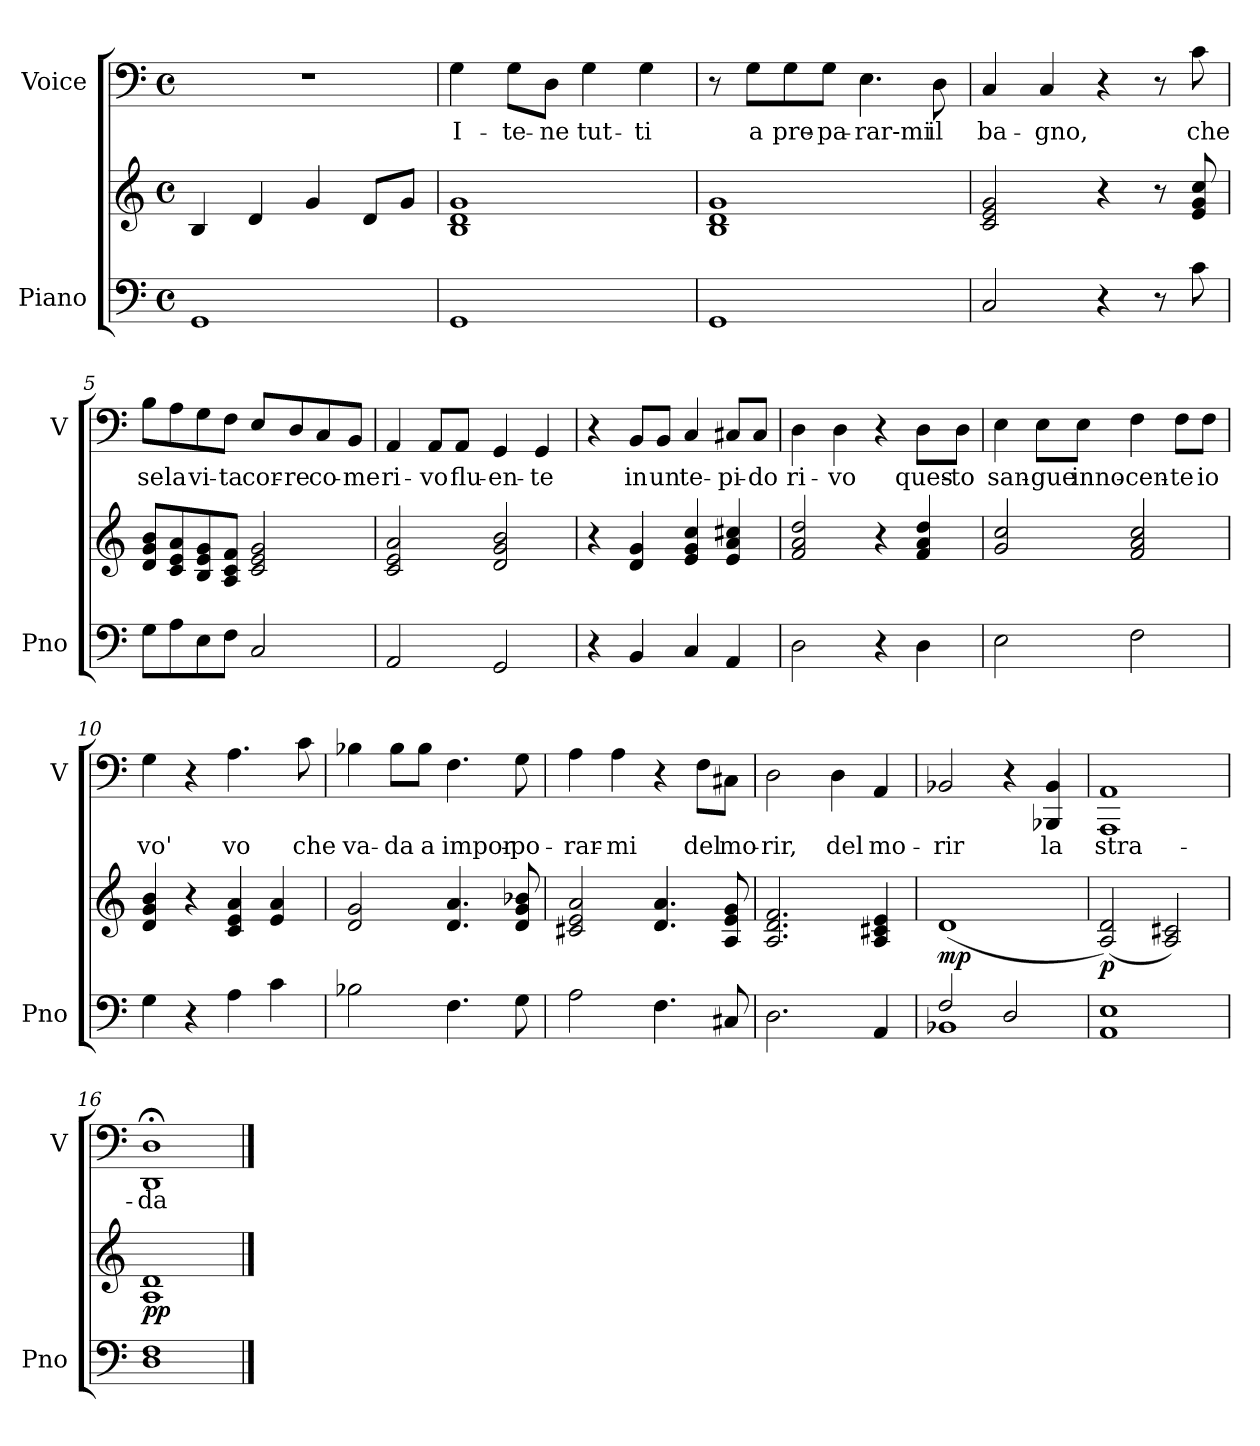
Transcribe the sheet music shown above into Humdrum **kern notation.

**kern	**kern	**dynam	**kern	**text
*part2	*part2	*part2	*part1	*part1
*staff3	*staff2	*staff2/3	*staff1	*staff1
*I"Piano	*	*	*I"Voice	*
*I'Pno	*	*	*I'V	*
*clefF4	*clefG2	*	*clefF4	*
*k[]	*k[]	*	*k[]	*
*M4/4	*M4/4	*	*M4/4	*
*met(c)	*met(c)	*	*met(c)	*
*MM40	*MM40	*	*MM40	*
=1	=1	=1	=1	=1
1GG	4B/	.	1r	.
.	4d/	.	.	.
.	4g/	.	.	.
.	8d/L	.	.	.
.	8g/J	.	.	.
=2	=2	=2	=2	=2
!	!	!	!	!LO:LY:b
1GG	1B 1d 1g	.	4G\	I-
!	!	!	!	!LO:LY:b
.	.	.	8G\L	-te-
!	!	!	!	!LO:LY:b
.	.	.	8D\J	-ne
!	!	!	!	!LO:LY:b
.	.	.	4G\	tut-
!	!	!	!	!LO:LY:b
.	.	.	4G\	-ti
=3	=3	=3	=3	=3
1GG	1B 1d 1g	.	8r	.
!	!	!	!	!LO:LY:b
.	.	.	8G\L	a
!	!	!	!	!LO:LY:b
.	.	.	8G\	pre-
!	!	!	!	!LO:LY:b
.	.	.	8G\J	-pa-
!	!	!	!	!LO:LY:b
.	.	.	4.E\	-rar-mi
!	!	!	!	!LO:LY:b
.	.	.	8D\	il
=4	=4	=4	=4	=4
!	!	!	!	!LO:LY:b
2C/	2c/ 2e/ 2g/	.	4C/	ba-
!	!	!	!	!LO:LY:b
.	.	.	4C/	-gno,
4r	4r	.	4r	.
8r	8r	.	8r	.
!	!	!	!	!LO:LY:b
8c\	8e/ 8g/ 8cc/	.	8c\	che
=5	=5	=5	=5	=5
!	!	!	!	!LO:LY:b
8G\L	8d/ 8g/ 8b/L	.	8B\L	se
!	!	!	!	!LO:LY:b
8A\	8c/ 8e/ 8a/	.	8A\	la
!	!	!	!	!LO:LY:b
8E\	8B/ 8e/ 8g/	.	8G\	vi-
!	!	!	!	!LO:LY:b
8F\J	8A/ 8c/ 8f/J	.	8F\J	-ta
!	!	!	!	!LO:LY:b
2C/	2c/ 2e/ 2g/	.	8E/L	cor-
!	!	!	!	!LO:LY:b
.	.	.	8D/	-re
!	!	!	!	!LO:LY:b
.	.	.	8C/	co-
!	!	!	!	!LO:LY:b
.	.	.	8BB/J	-me
!!LO:LB:g=z
=6	=6	=6	=6	=6
!	!	!	!	!LO:LY:b
2AA/	2c/ 2e/ 2a/	.	4AA/	ri-
!	!	!	!	!LO:LY:b
.	.	.	8AA/L	-vo
!	!	!	!	!LO:LY:b
.	.	.	8AA/J	flu-
!	!	!	!	!LO:LY:b
2GG/	2d/ 2g/ 2b/	.	4GG/	-en-
!	!	!	!	!LO:LY:b
.	.	.	4GG/	-te
=7	=7	=7	=7	=7
4r	4r	.	4r	.
!	!	!	!	!LO:LY:b
4BB/	4d/ 4g/	.	8BB/L	in
!	!	!	!	!LO:LY:b
.	.	.	8BB/J	un
!	!	!	!	!LO:LY:b
4C/	4e/ 4g/ 4cc/	.	4C/	te-
!	!	!	!	!LO:LY:b
4AA/	4e/ 4a/ 4cc#X/	.	8C#X/L	-pi-
!	!	!	!	!LO:LY:b
.	.	.	8C#/J	-do
=8	=8	=8	=8	=8
!	!	!	!	!LO:LY:b
2D\	2f/ 2a/ 2dd/	.	4D\	ri-
!	!	!	!	!LO:LY:b
.	.	.	4D\	-vo
4r	4r	.	4r	.
!	!	!	!	!LO:LY:b
4D\	4f/ 4a/ 4dd/	.	8D\L	ques-
!	!	!	!	!LO:LY:b
.	.	.	8D\J	-to
=9	=9	=9	=9	=9
!	!	!	!	!LO:LY:b
2E\	2g/ 2cc/	.	4E\	san-
!	!	!	!	!LO:LY:b
.	.	.	8E\L	-gue
!	!	!	!	!LO:LY:b
.	.	.	8E\J	inno-
!	!	!	!	!LO:LY:b
2F\	2f/ 2a/ 2cc/	.	4F\	-cen-
!	!	!	!	!LO:LY:b
.	.	.	8F\L	-te
!	!	!	!	!LO:LY:b
.	.	.	8F\J	io
=10	=10	=10	=10	=10
!	!	!	!	!LO:LY:b
4G\	4d/ 4g/ 4b/	.	4G\	vo'
4r	4r	.	4r	.
!	!	!	!	!LO:LY:b
4A\	4c/ 4e/ 4a/	.	4.A\	vo
4c\	4e/ 4a/	.	.	.
!	!	!	!	!LO:LY:b
.	.	.	8c\	che
!!LO:LB:g=z
=11	=11	=11	=11	=11
!	!	!	!	!LO:LY:b
2B-X\	2d/ 2g/	.	4B-X\	va-
!	!	!	!	!LO:LY:b
.	.	.	8B-\L	-da
!	!	!	!	!LO:LY:b
.	.	.	8B-\J	a
!	!	!	!	!LO:LY:b
4.F\	4.d/ 4.a/	.	4.F\	impor-
!	!	!	!	!LO:LY:b
8G\	8d/ 8g/ 8b-X/	.	8G\	-po-
=12	=12	=12	=12	=12
!	!	!	!	!LO:LY:b
2A\	2c#X/ 2e/ 2a/	.	4A\	-rar-
!	!	!	!	!LO:LY:b
.	.	.	4A\	-mi
4.F\	4.d/ 4.a/	.	4r	.
!	!	!	!	!LO:LY:b
.	.	.	8F\L	del
!	!	!	!	!LO:LY:b
8C#X/	8A/ 8e/ 8g/	.	8C#X\J	mo-
=13	=13	=13	=13	=13
!	!	!	!	!LO:LY:b
2.D\	2.A/ 2.d/ 2.f/	.	2D\	-rir,
!	!	!	!	!LO:LY:b
.	.	.	4D\	del
!	!	!	!	!LO:LY:b
4AA/	4A/ 4c#X/ 4e/	.	4AA/	mo-
=14	=14	=14	=14	=14
*^	*	*	*	*
!	!	!	!LO:DY:b	!	!LO:LY:b
2F/	1BB-X	(>1d	mp	2BB-X/	-rir
2D/	.	.	.	4r	.
!	!	!	!	!	!LO:LY:b
.	.	.	.	4BBB-X/ 4BB-!/	la
*v	*v	*	*	*	*
=15	=15	=15	=15	=15
!	!	!LO:DY:b	!	!LO:LY:b
1AA 1E	(<2A/ 2d/)	p	1AAA 1AA!	stra-
.	2A/ 2c#X/)	.	.	.
=16	=16	=16	=16	=16
!	!	!LO:DY:b	!	!LO:LY:b
1D 1F	1A 1d	pp	1DD;< 1D!;<	-da
==	==	==	==	==
*-	*-	*-	*-	*-
